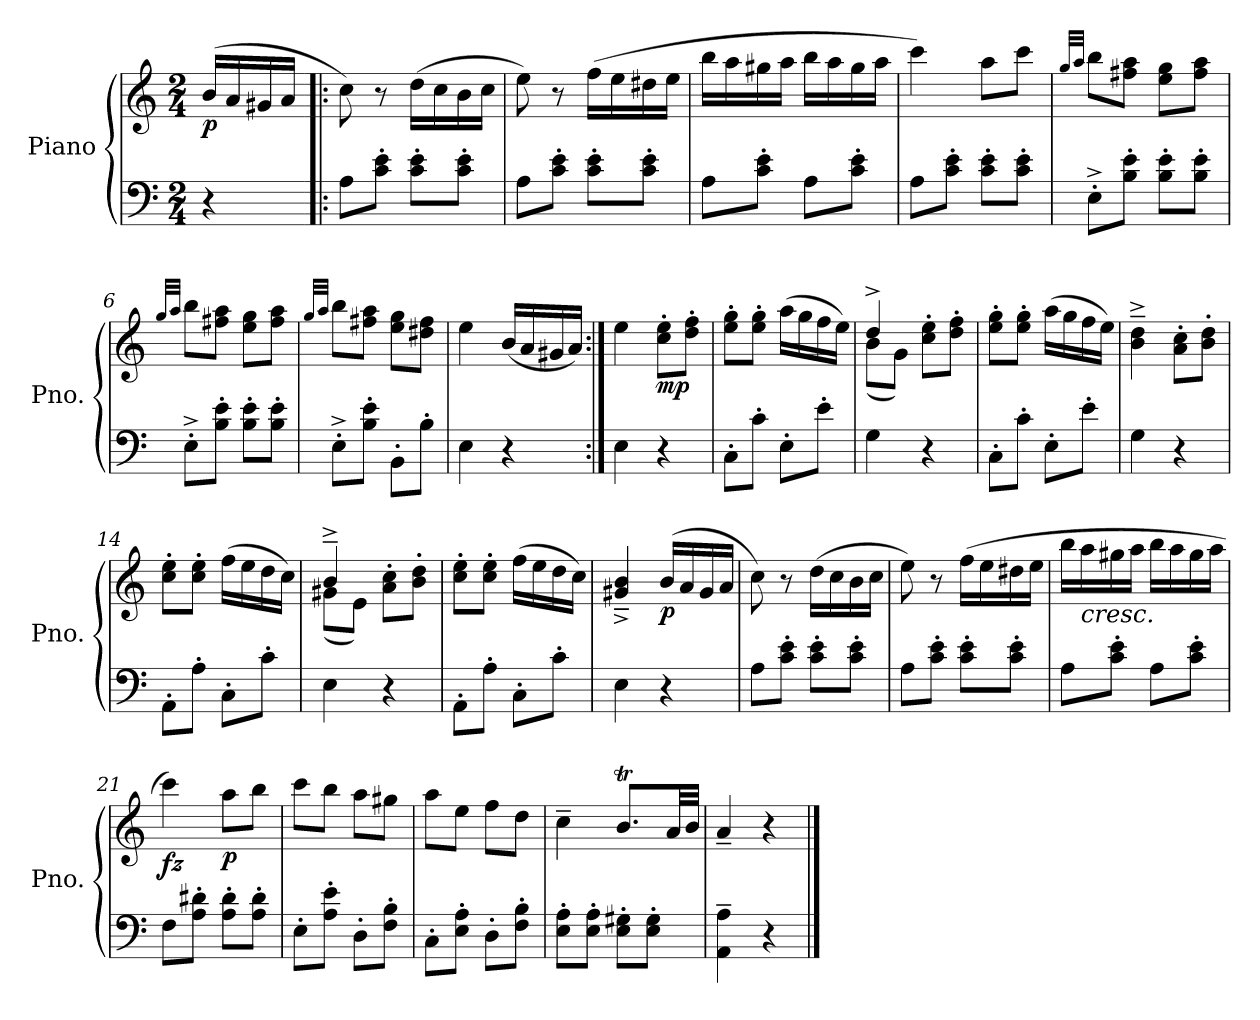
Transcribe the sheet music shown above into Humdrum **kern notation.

**kern	**kern	**dynam
*part1	*part1	*part1
*staff2	*staff1	*staff1/2
*I"Piano	*	*
*I'Pno.	*	*
*clefF4	*clefG2	*
*k[]	*k[]	*
*M2/4	*M2/4	*
*MM70	*MM70	*
=	=	=
!	!	!LO:DY:b
4r	(>16b/LL	p
.	16a/	.
.	16g#X/	.
.	16a/JJ	.
=1!|:	=1!|:	=1!|:
8A<\L	8cc\)	.
8c\' 8e\'J	8r	.
8c\' 8e\'L	(>16dd\LL	.
.	16cc\	.
8c\' 8e\'J	16b\	.
.	16cc\JJ	.
=2	=2	=2
8A\L	8ee\)	.
8c\' 8e\'J	8r	.
8c\' 8e\'L	(>16ff\LL	.
.	16ee\	.
8c\' 8e\'J	16dd#X\	.
.	16ee\JJ	.
=3	=3	=3
8A\L	16bb\LL	.
.	16aa\	.
8c\' 8e\'J	16gg#X\	.
.	16aa\JJ	.
8A\L	16bb\LL	.
.	16aa\	.
8c\' 8e\'J	16gg#\	.
.	16aa\JJ	.
!!LO:LB:g=z
=4	=4	=4
8A\L	4ccc\)	.
8c\' 8e\'J	.	.
8c\' 8e\'L	8aa\L	.
8c\' 8e\'J	8ccc\J	.
=5	=5	=5
.	32qgg/LLL	.
.	32qaa/JJJ	.
8E'^\L	8bb\L	.
8B\' 8e\'J	8ff#X\ 8aa\J	.
8B\' 8e\'L	8ee\ 8gg\L	.
8B\' 8e\'J	8ff#\ 8aa\J	.
=6	=6	=6
.	32qgg/LLL	.
.	32qaa/JJJ	.
8E'^\L	8bb\L	.
8B\' 8e\'J	8ff#X\ 8aa\J	.
8B\' 8e\'L	8ee\ 8gg\L	.
8B\' 8e\'J	8ff#\ 8aa\J	.
=7	=7	=7
.	32qgg/LLL	.
.	32qaa/JJJ	.
8E'^\L	8bb\L	.
8B\' 8e\'J	8ff#X\ 8aa\J	.
8BB'\L	8ee\ 8gg\L	.
8B'\J	8dd#X\ 8ff#\J	.
!!LO:LB:g=z
=8	=8	=8
4E\	4ee\	.
4r	(<16b/LL	.
.	16a/	.
.	16g#X/	.
.	16a/JJ)	.
=9:|!	=9:|!	=9:|!
4E\	4ee\	.
!	!	!LO:DY:b
4r	8cc\' 8ee\'L	mp
.	8dd\' 8ff\'J	.
=10	=10	=10
8C'\L	8ee\' 8gg\'L	.
8c'\J	8ee\' 8gg\'J	.
8E'\L	(>16aa\LL	.
.	16gg\	.
8e'\J	16ff\	.
.	16ee\JJ)	.
=11	=11	=11
*	*^	*
4G\	4dd^/	(<8b<\L	.
.	.	8g\J)	.
4r	8cc\' 8ee\'L	4ryy	.
.	8dd\' 8ff\'J	.	.
*	*v	*v	*
!!LO:LB:g=z
=12	=12	=12
8C'\L	8ee\' 8gg\'L	.
8c'\J	8ee\' 8gg\'J	.
8E'\L	(>16aa\LL	.
.	16gg\	.
8e'\J	16ff\	.
.	16ee\JJ)	.
=13	=13	=13
4G\	4b\~^ 4dd\~^	.
4r	8a\' 8cc\'L	.
.	8b\' 8dd\'J	.
=14	=14	=14
8AA'\L	8cc\' 8ee\'L	.
8A'\J	8cc\' 8ee\'J	.
8C'\L	(>16ff\LL	.
.	16ee\	.
8c'\J	16dd\	.
.	16cc\JJ)	.
=15	=15	=15
*	*^	*
4E\	4b~^/	(<8g#X<\L	.
.	.	8e\J)	.
4r	8a\' 8cc\'L	4ryy	.
.	8b\' 8dd\'J	.	.
*	*v	*v	*
!!LO:LB:g=z
=16	=16	=16
8AA'\L	8cc\' 8ee\'L	.
8A'\J	8cc\' 8ee\'J	.
8C'\L	(>16ff\LL	.
.	16ee\	.
8c'\J	16dd\	.
.	16cc\JJ)	.
=17	=17	=17
4E\	4g#X/~^ 4b/~^	.
!	!	!LO:DY:b
4r	(>16b/LL	p
.	16a/	.
.	16g#/	.
.	16a/JJ	.
=18	=18	=18
8A<\L	8cc\)	.
8c\' 8e\'J	8r	.
8c\' 8e\'L	(>16dd\LL	.
.	16cc\	.
8c\' 8e\'J	16b\	.
.	16cc\JJ	.
=19	=19	=19
8A\L	8ee\)	.
8c\' 8e\'J	8r	.
8c\' 8e\'L	(>16ff\LL	.
.	16ee\	.
8c\' 8e\'J	16dd#X\	.
.	16ee\JJ	.
!!LO:PB:g=z
=20	=20	=20
8A\L	16bb\LL	.
!	!LO:TX:b:i:t=cresc.	!
.	16aa\	.
8c\' 8e\'J	16gg#X\	.
.	16aa\JJ	.
8A\L	16bb\LL	.
.	16aa\	.
8c\' 8e\'J	16gg#\	.
.	16aa\JJ	.
=21	=21	=21
!	!	!LO:DY:b
8F\L	4ccc\)	fz
8A\' 8d#X\'J	.	.
!	!	!LO:DY:b
8A\' 8d#\'L	8aa\L	p
8A\' 8d#\'J	8bb\J	.
=22	=22	=22
8E'\L	8ccc\L	.
8A\' 8e\'J	8bb\J	.
8D'\L	8aa\L	.
8F\' 8B\'J	8gg#X\J	.
=23	=23	=23
8C'\L	8aa\L	.
8E\' 8A\'J	8ee\J	.
8D'\L	8ff\L	.
8F\' 8B\'J	8dd\J	.
!!LO:LB:g=z
=24	=24	=24
8E\<'< 8A\<'<L	4cc~\	.
8E\' 8A\'J	.	.
8E\<'< 8G#X\<'<L	8.bt/L	.
8E\' 8G#\'J	.	.
.	32a/LL	.
.	32b/JJJ	.
=25	=25	=25
4AA\~ 4A\~	4a~/	.
4r	4r	.
==	==	==
*-	*-	*-
